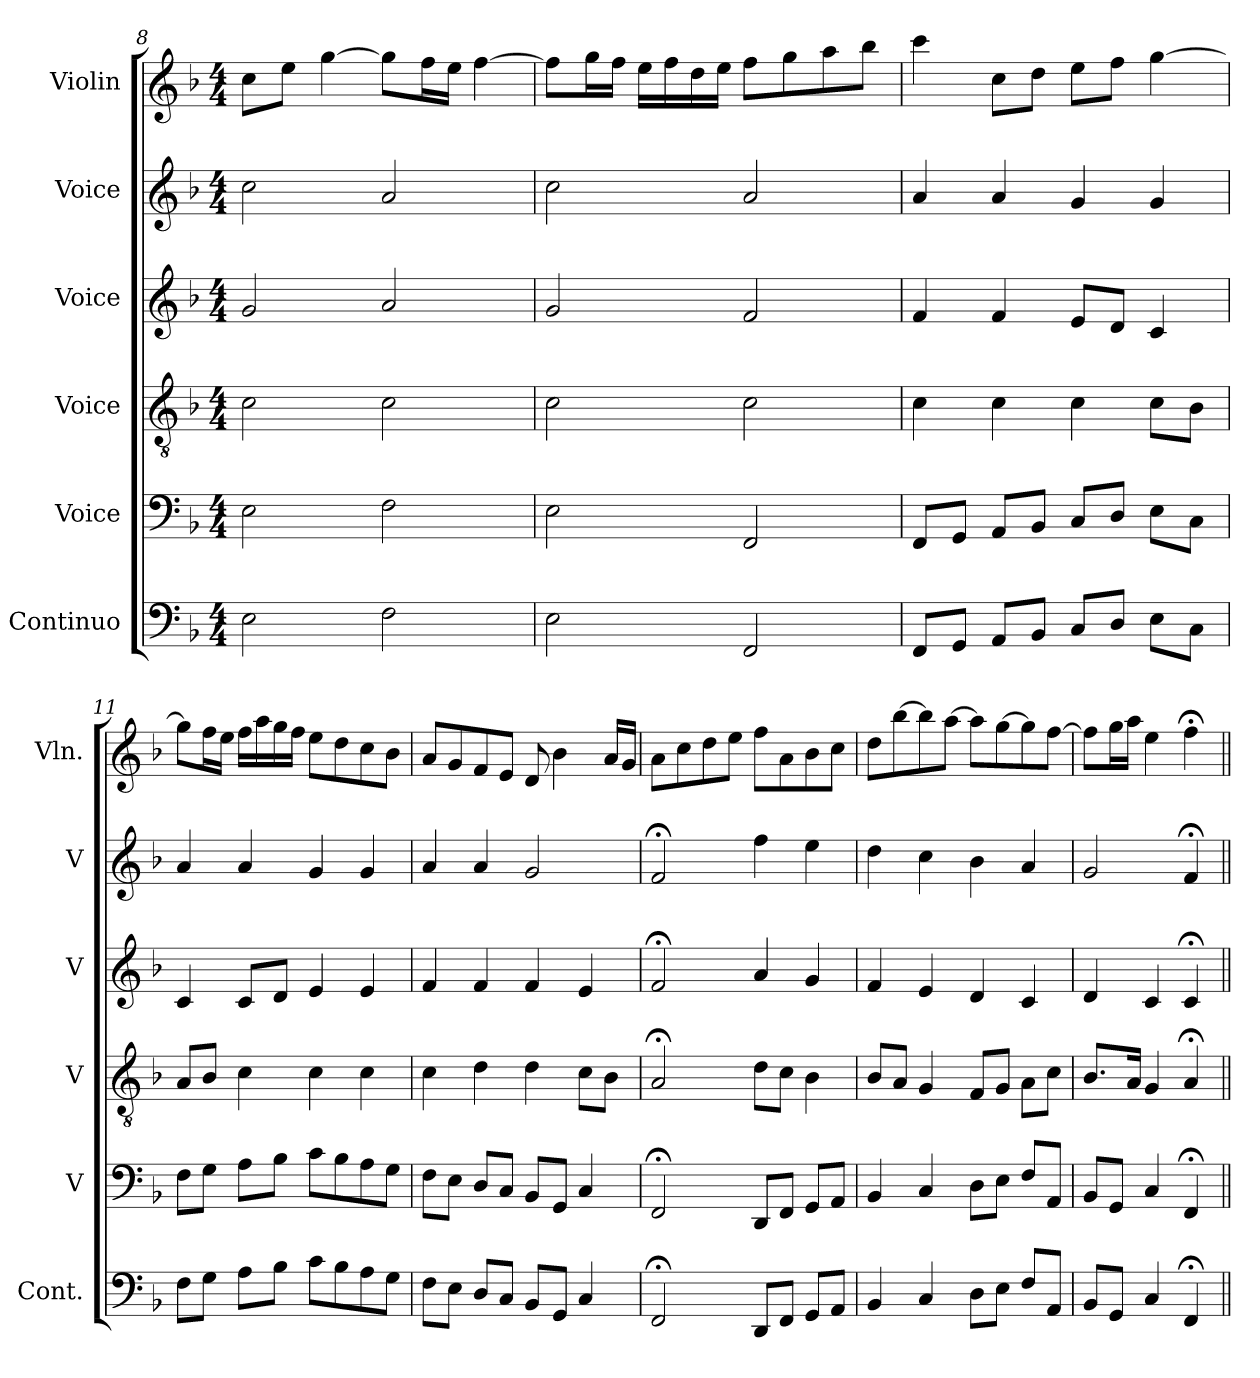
**kern	**kern	**kern	**kern	**kern	**kern
*part6	*part5	*part4	*part3	*part2	*part1
*staff6	*staff5	*staff4	*staff3	*staff2	*staff1
*I"Continuo	*I"Voice	*I"Voice	*I"Voice	*I"Voice	*I"Violin
*I'Cont.	*I'V	*I'V	*I'V	*I'V	*I'Vln.
*clefF4	*clefF4	*clefGv2	*clefG2	*clefG2	*clefG2
*k[b-]	*k[b-]	*k[b-]	*k[b-]	*k[b-]	*k[b-]
*M4/4	*M4/4	*M4/4	*M4/4	*M4/4	*M4/4
=8	=8	=8	=8	=8	=8
2E	2E	2c	2g	2cc	8ccL
.	.	.	.	.	8eeJ
.	.	.	.	.	[4gg
2F	2F	2c	2a	2a	8ggL]
.	.	.	.	.	16ffL
.	.	.	.	.	16eeJJ
.	.	.	.	.	[4ff
=9	=9	=9	=9	=9	=9
2E	2E	2c	2g	2cc	8ffL]
.	.	.	.	.	16ggL
.	.	.	.	.	16ffJJ
.	.	.	.	.	16eeLL
.	.	.	.	.	16ff
.	.	.	.	.	16dd
.	.	.	.	.	16eeJJ
2FF	2FF	2c	2f	2a	8ffL
.	.	.	.	.	8gg
.	.	.	.	.	8aa
.	.	.	.	.	8bb-J
=10	=10	=10	=10	=10	=10
8FFL	8FFL	4c	4f	4a	4ccc
8GGJ	8GGJ	.	.	.	.
8AAL	8AAL	4c	4f	4a	8ccL
8BB-J	8BB-J	.	.	.	8ddJ
8CL	8CL	4c	8eL	4g	8eeL
8DJ	8DJ	.	8dJ	.	8ffJ
8EL	8EL	8cL	4c	4g	[4gg
8CJ	8CJ	8B-J	.	.	.
=11	=11	=11	=11	=11	=11
8FL	8FL	8AL	4c	4a	8ggL]
8GJ	8GJ	8B-J	.	.	16ffL
.	.	.	.	.	16eeJJ
8AL	8AL	4c	8cL	4a	16ffLL
.	.	.	.	.	16aa
8B-J	8B-J	.	8dJ	.	16gg
.	.	.	.	.	16ffJJ
8cL	8cL	4c	4e	4g	8eeL
8B-	8B-	.	.	.	8dd
8A	8A	4c	4e	4g	8cc
8GJ	8GJ	.	.	.	8b-J
=12	=12	=12	=12	=12	=12
8FL	8FL	4c	4f	4a	8aL
8EJ	8EJ	.	.	.	8g
8DL	8DL	4d	4f	4a	8f
8CJ	8CJ	.	.	.	8eJ
8BB-L	8BB-L	4d	4f	2g	8d
8GGJ	8GGJ	.	.	.	4b-
4C	4C	8cL	4e	.	.
.	.	8B-J	.	.	16aLL
.	.	.	.	.	16gJJ
=13	=13	=13	=13	=13	=13
2FF;<	2FF;<	2A;<	2f;<	2f;<	8aL
.	.	.	.	.	8cc
.	.	.	.	.	8dd
.	.	.	.	.	8eeJ
8DDL	8DDL	8dL	4a	4ff	8ffL
8FFJ	8FFJ	8cJ	.	.	8a
8GGL	8GGL	4B-	4g	4ee	8b-
8AAJ	8AAJ	.	.	.	8ccJ
=14	=14	=14	=14	=14	=14
4BB-	4BB-	8B-L	4f	4dd	8ddL
.	.	8AJ	.	.	[8bb-
4C	4C	4G	4e	4cc	8bb-]
.	.	.	.	.	[8aaJ
8DL	8DL	8FL	4d	4b-	8aaL]
8EJ	8EJ	8GJ	.	.	[8gg
8FL	8FL	8AL	4c	4a	8gg]
8AAJ	8AAJ	8cJ	.	.	[8ffJ
=15	=15	=15	=15	=15	=15
8BB-L	8BB-L	8.B-L	4d	2g	8ffL]
8GGJ	8GGJ	.	.	.	16ggL
.	.	16AJk	.	.	16aaJJ
4C	4C	4G	4c	.	4ee
4FF;<	4FF;<	4A;<	4c;<	4f;<	4ff;<
=||	=||	=||	=||	=||	=||
*-	*-	*-	*-	*-	*-
